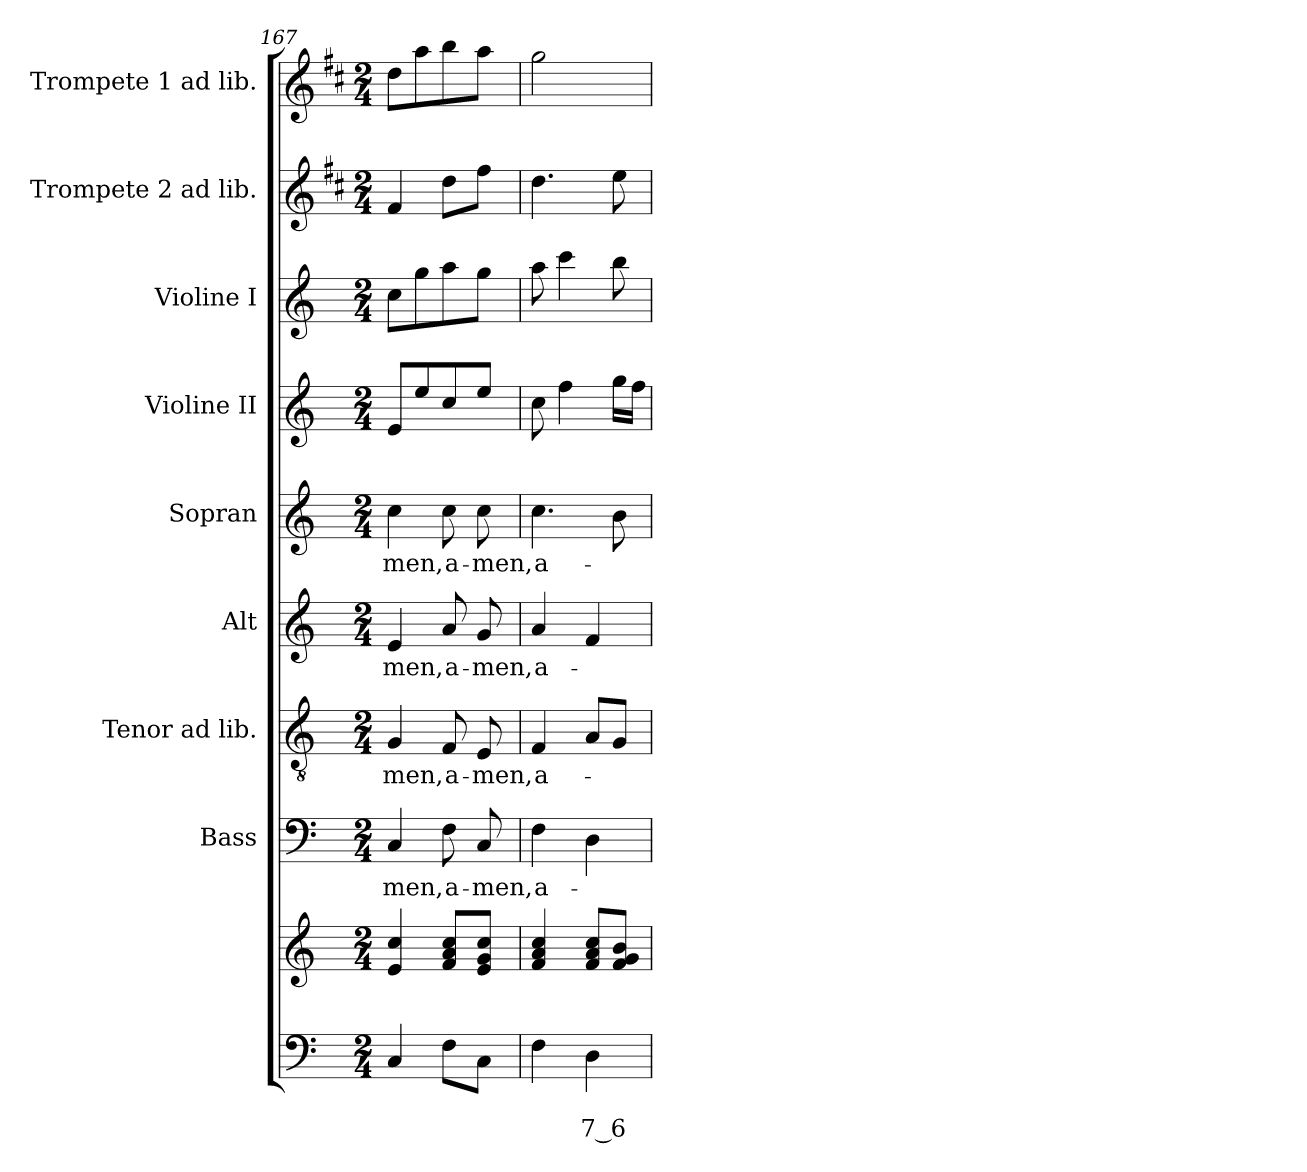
**kern	**text	**text	**kern	**kern	**text	**kern	**text	**kern	**text	**kern	**text	**kern	**kern	**kern	**kern
*part9	*part9	*part9	*part9	*part8	*part8	*part7	*part7	*part6	*part6	*part5	*part5	*part4	*part3	*part2	*part1
*staff10	*staff10	*staff10	*staff9	*staff8	*staff8	*staff7	*staff7	*staff6	*staff6	*staff5	*staff5	*staff4	*staff3	*staff2	*staff1
*	*	*	*	*I"Bass	*	*I"Tenor ad lib.	*	*I"Alt	*	*I"Sopran	*	*I"Violine II	*I"Violine I	*I"Trompete 2 ad lib.	*I"Trompete 1 ad lib.
*	*	*	*	*I'B.	*	*I'T.	*	*I'A.	*	*I'S.	*	*I'Vl. II	*I'Vl. I	*I'Trp. 2	*I'Trp. 1
*clefF4	*	*	*clefG2	*clefF4	*	*clefGv2	*	*clefG2	*	*clefG2	*	*clefG2	*clefG2	*clefG2	*clefG2
*	*	*	*	*	*	*	*	*	*	*	*	*	*	*ITrd1c2	*ITrd1c2
*k[]	*	*	*k[]	*k[]	*	*k[]	*	*k[]	*	*k[]	*	*k[]	*k[]	*k[]	*k[]
*C:	*	*	*C:	*C:	*	*C:	*	*C:	*	*C:	*	*C:	*C:	*C:	*C:
*M2/4	*	*	*M2/4	*M2/4	*	*M2/4	*	*M2/4	*	*M2/4	*	*M2/4	*M2/4	*M2/4	*M2/4
=167	=167	=167	=167	=167	=167	=167	=167	=167	=167	=167	=167	=167	=167	=167	=167
!	!	!	!	!	!LO:LY:b	!	!LO:LY:b	!	!LO:LY:b	!	!LO:LY:b	!	!	!	!
4C/	.	.	4e/ 4cc/	4C/	-men,	4G/	-men,	4e/	-men,	4cc\	-men,	8e/L	8cc\L	4e/	8cc\L
.	.	.	.	.	.	.	.	.	.	.	.	8ee/	8gg\	.	8gg\
!	!	!	!	!	!LO:LY:b	!	!LO:LY:b	!	!LO:LY:b	!	!LO:LY:b	!	!	!	!
8F\L	.	.	8f/ 8a/ 8cc/L	8F\	a-	8F/	a-	8a/	a-	8cc\	a-	8cc/	8aa\	8cc\L	8aa\
!	!	!	!	!	!LO:LY:b	!	!LO:LY:b	!	!LO:LY:b	!	!LO:LY:b	!	!	!	!
8C\J	.	.	8e/ 8g/ 8cc/J	8C/	-men,	8E/	-men,	8g/	-men,	8cc\	-men,	8ee/J	8gg\J	8ee\J	8gg\J
=168	=168	=168	=168	=168	=168	=168	=168	=168	=168	=168	=168	=168	=168	=168	=168
!	!	!	!	!	!LO:LY:b	!	!LO:LY:b	!	!LO:LY:b	!	!LO:LY:b	!	!	!	!
4F\	.	.	4f/ 4a/ 4cc/	4F\	a-	4F/	a-	4a/	a-	4.cc\	a-	8cc\	8aa\	4.cc\	2ff\
.	.	.	.	.	.	.	.	.	.	.	.	4ff\	4ccc\	.	.
!	!	!LO:LY:b	!	!	!	!	!	!	!	!	!	!	!	!	!
4D\	.	7_6	8f/ 8a/ 8cc/L	4D\	.	8A/L	.	4f/	.	.	.	.	.	.	.
.	.	.	8f/ 8g/ 8b/J	.	.	8G/J	.	.	.	8b\	.	16gg\LL	8bb\	8dd\	.
.	.	.	.	.	.	.	.	.	.	.	.	16ff\JJ	.	.	.
=	=	=	=	=	=	=	=	=	=	=	=	=	=	=	=
*-	*-	*-	*-	*-	*-	*-	*-	*-	*-	*-	*-	*-	*-	*-	*-
